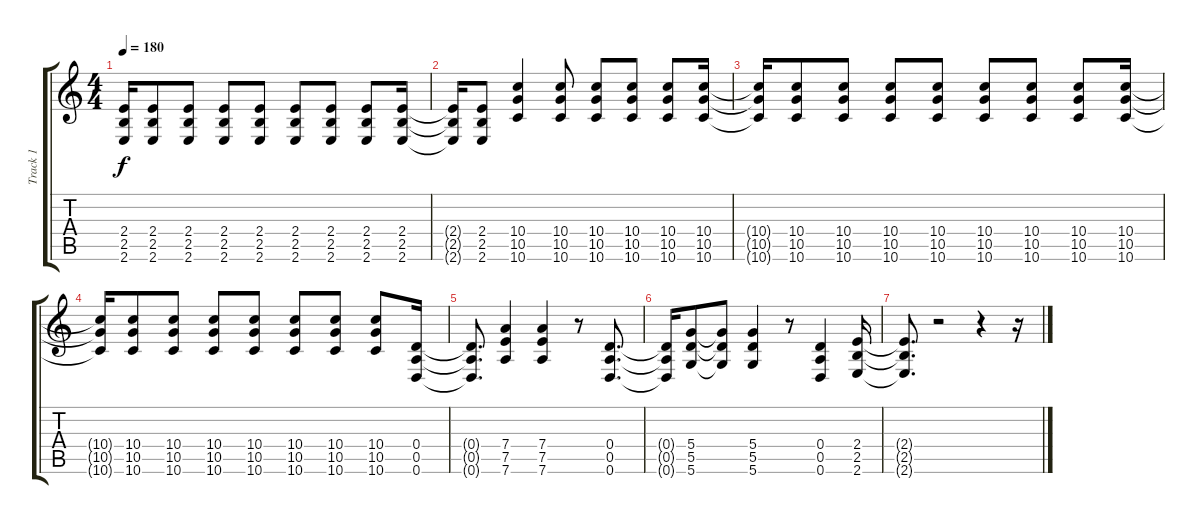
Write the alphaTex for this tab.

\track ("Track 1" "Track 1") {instrument distortionguitar}
\staff {score tabs}
\tuning (E4 B3 G3 D3 A2 D2) {hide}
\ts (4 4)
\tempo 180
\clef g2
\ks c
(2.4{t} 2.5{t} 2.6{t}).16{dy f} (2.4 2.5 2.6).8 (2.4 2.5 2.6).8 (2.4 2.5 2.6).8 (2.4 2.5 2.6).8 (2.4 2.5 2.6).8 (2.4 2.5 2.6).8 (2.4 2.5 2.6).8 (2.4 2.5 2.6).16 |
(2.4{t} 2.5{t} 2.6{t}).16 (2.4 2.5 2.6).8 (10.4 10.5 10.6).4 (10.4 10.5 10.6).8 (10.4 10.5 10.6).8 (10.4 10.5 10.6).8 (10.4 10.5 10.6).8 (10.4 10.5 10.6).16 |
(10.4{t} 10.5{t} 10.6{t}).16 (10.4 10.5 10.6).8 (10.4 10.5 10.6).8 (10.4 10.5 10.6).8 (10.4 10.5 10.6).8 (10.4 10.5 10.6).8 (10.4 10.5 10.6).8 (10.4 10.5 10.6).8 (10.4 10.5 10.6).16 |
(10.4{t} 10.5{t} 10.6{t}).16 (10.4 10.5 10.6).8 (10.4 10.5 10.6).8 (10.4 10.5 10.6).8 (10.4 10.5 10.6).8 (10.4 10.5 10.6).8 (10.4 10.5 10.6).8 (10.4 10.5 10.6).8 (0.4 0.5 0.6).16 |
(0.4{t} 0.5{t} 0.6{t}).8{d} (7.4 7.5 7.6).4 (7.4 7.5 7.6).4 r.8 (0.4 0.5 0.6).8{d} |
(0.4{t} 0.5{t} 0.6{t}).16 (5.4 5.5 5.6).8 (5.4{t} 5.5{t} 5.6{t}).8 (5.4 5.5 5.6).4 r.8 (0.4 0.5 0.6).4 (2.4 2.5 2.6).16 |
(2.4{t} 2.5{t} 2.6{t}).8{d} r.2 r.4 r.16
